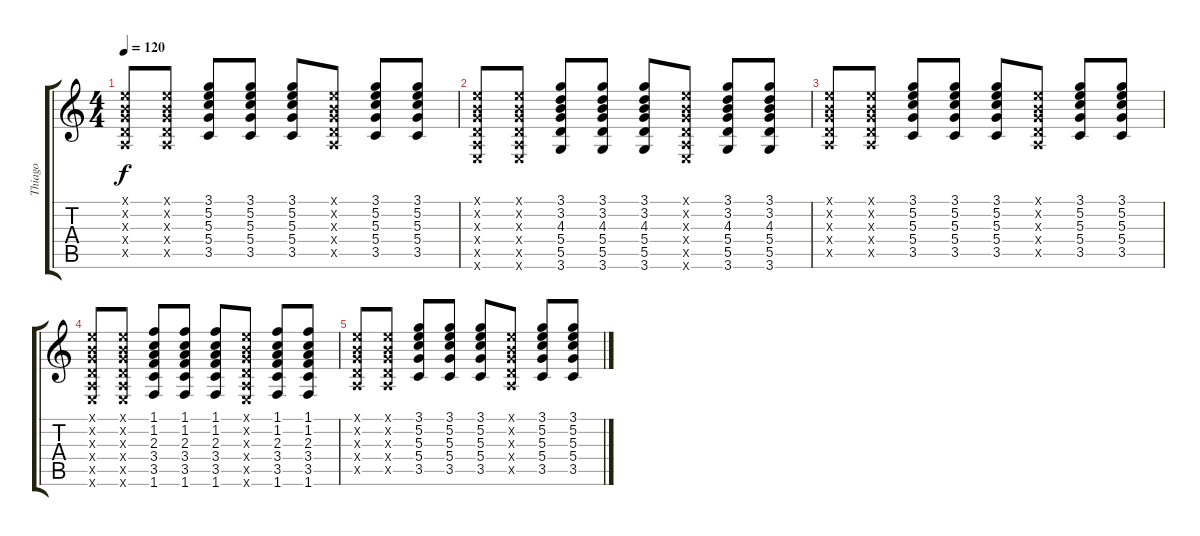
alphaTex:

\track ("Thiago" "Thiago") {instrument electricguitarclean}
\staff {score tabs}
\tuning (E4 B3 G3 D3 A2 E2) {hide}
\ts (4 4)
\tempo 120
\clef g2
\ks c
(0.1{x} 0.2{x} 0.3{x} 0.4{x} 0.5{x}).8{dy f} (0.1{x} 0.2{x} 0.3{x} 0.4{x} 0.5{x}).8 (3.1 5.2 5.3 5.4 3.5).8 (3.1 5.2 5.3 5.4 3.5).8 (3.1 5.2 5.3 5.4 3.5).8 (0.1{x} 0.2{x} 0.3{x} 0.4{x} 0.5{x}).8 (3.1 5.2 5.3 5.4 3.5).8 (3.1 5.2 5.3 5.4 3.5).8 |
(0.1{x} 0.2{x} 0.3{x} 0.4{x} 0.5{x} 0.6{x}).8 (0.1{x} 0.2{x} 0.3{x} 0.4{x} 0.5{x} 0.6{x}).8 (3.1 3.2 4.3 5.4 5.5 3.6).8 (3.1 3.2 4.3 5.4 5.5 3.6).8 (3.1 3.2 4.3 5.4 5.5 3.6).8 (0.1{x} 0.2{x} 0.3{x} 0.4{x} 0.5{x} 0.6{x}).8 (3.1 3.2 4.3 5.4 5.5 3.6).8 (3.1 3.2 4.3 5.4 5.5 3.6).8 |
(0.1{x} 0.2{x} 0.3{x} 0.4{x} 0.5{x}).8 (0.1{x} 0.2{x} 0.3{x} 0.4{x} 0.5{x}).8 (3.1 5.2 5.3 5.4 3.5).8 (3.1 5.2 5.3 5.4 3.5).8 (3.1 5.2 5.3 5.4 3.5).8 (0.1{x} 0.2{x} 0.3{x} 0.4{x} 0.5{x}).8 (3.1 5.2 5.3 5.4 3.5).8 (3.1 5.2 5.3 5.4 3.5).8 |
(0.1{x} 0.2{x} 0.3{x} 0.4{x} 0.5{x} 0.6{x}).8 (0.1{x} 0.2{x} 0.3{x} 0.4{x} 0.5{x} 0.6{x}).8 (1.1 1.2 2.3 3.4 3.5 1.6).8 (1.1 1.2 2.3 3.4 3.5 1.6).8 (1.1 1.2 2.3 3.4 3.5 1.6).8 (0.1{x} 0.2{x} 0.3{x} 0.4{x} 0.5{x} 0.6{x}).8 (1.1 1.2 2.3 3.4 3.5 1.6).8 (1.1 1.2 2.3 3.4 3.5 1.6).8 |
(0.1{x} 0.2{x} 0.3{x} 0.4{x} 0.5{x}).8 (0.1{x} 0.2{x} 0.3{x} 0.4{x} 0.5{x}).8 (3.1 5.2 5.3 5.4 3.5).8 (3.1 5.2 5.3 5.4 3.5).8 (3.1 5.2 5.3 5.4 3.5).8 (0.1{x} 0.2{x} 0.3{x} 0.4{x} 0.5{x}).8 (3.1 5.2 5.3 5.4 3.5).8 (3.1 5.2 5.3 5.4 3.5).8
